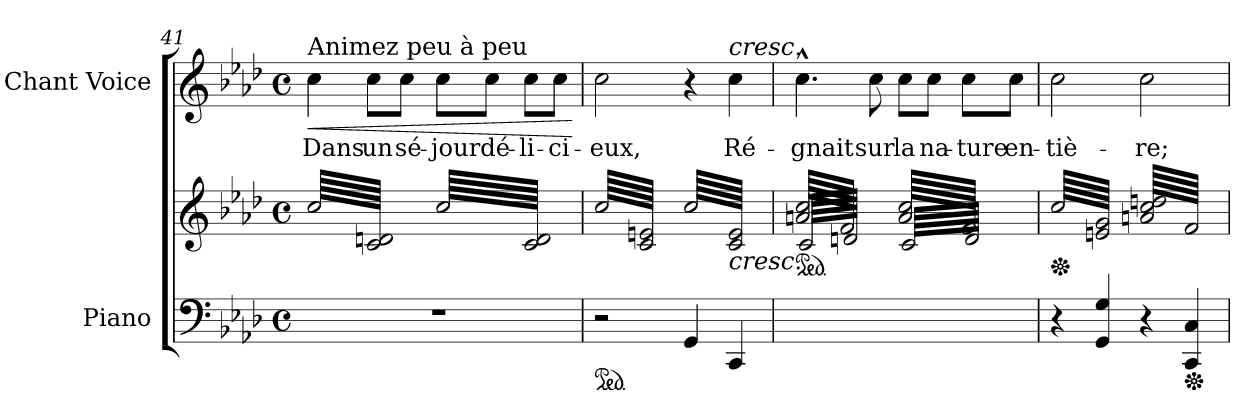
**kern	**kern	**kern	**text	**dynam
*part2	*part2	*part1	*part1	*part1
*staff3	*staff2	*staff1	*staff1	*staff1
*I"Piano	*	*I"Chant Voice	*	*
*I'Pno	*	*	*	*
*clefF4	*clefG2	*clefG2	*	*
*k[b-e-a-d-]	*k[b-e-a-d-]	*k[b-e-a-d-]	*	*
*M4/4	*M4/4	*M4/4	*	*
*met(c)	*met(c)	*met(c)	*	*
=41	=41	=41	=41	=41
!	!	!LO:TX:a:t=Animez  peu à peu	!	!
!	!	!	!	!LO:HP:b
*	*tremolo	*	*	*
1r	64cc/LLLL	4cc\	Dans	<
.	64c/ 64dn/	.	.	.
.	64cc/	.	.	.
.	64c/ 64dn/	.	.	.
.	64cc/	.	.	.
.	64c/ 64dn/	.	.	.
.	64cc/	.	.	.
.	64c/ 64dn/	.	.	.
.	64cc/	.	.	.
.	64c/ 64dn/	.	.	.
.	64cc/	.	.	.
.	64c/ 64dn/	.	.	.
.	64cc/	.	.	.
.	64c/ 64dn/	.	.	.
.	64cc/	.	.	.
.	64c/ 64dn/	.	.	.
.	64cc/	8cc\L	un	.
.	64c/ 64dn/	.	.	.
.	64cc/	.	.	.
.	64c/ 64dn/	.	.	.
.	64cc/	.	.	.
.	64c/ 64dn/	.	.	.
.	64cc/	.	.	.
.	64c/ 64dn/	.	.	.
.	64cc/	8cc\J	sé-	.
.	64c/ 64dn/	.	.	.
.	64cc/	.	.	.
.	64c/ 64dn/	.	.	.
.	64cc/	.	.	.
.	64c/ 64dn/	.	.	.
.	64cc/	.	.	.
.	64c/ 64dn/JJJJ	.	.	.
.	64cc/LLLL	8cc\L	-jour	.
.	64c/ 64d/	.	.	.
.	64cc/	.	.	.
.	64c/ 64d/	.	.	.
.	64cc/	.	.	.
.	64c/ 64d/	.	.	.
.	64cc/	.	.	.
.	64c/ 64d/	.	.	.
.	64cc/	8cc\J	dé-	.
.	64c/ 64d/	.	.	.
.	64cc/	.	.	.
.	64c/ 64d/	.	.	.
.	64cc/	.	.	.
.	64c/ 64d/	.	.	.
.	64cc/	.	.	.
.	64c/ 64d/	.	.	.
.	64cc/	8cc\L	-li-	.
.	64c/ 64d/	.	.	.
.	64cc/	.	.	.
.	64c/ 64d/	.	.	.
.	64cc/	.	.	.
.	64c/ 64d/	.	.	.
.	64cc/	.	.	.
.	64c/ 64d/	.	.	.
.	64cc/	8cc\J	-ci-	.
.	64c/ 64d/	.	.	.
.	64cc/	.	.	.
.	64c/ 64d/	.	.	.
.	64cc/	.	.	.
.	64c/ 64d/	.	.	.
.	64cc/	.	.	.
.	64c/ 64d/JJJJ	.	.	.
.	.	.	.	[
=42	=42	=42	=42	=42
*ped	*	*	*	*
2r	64cc/LLLL	2cc\	-eux,	.
.	64c/ 64en/	.	.	.
.	64cc/	.	.	.
.	64c/ 64en/	.	.	.
.	64cc/	.	.	.
.	64c/ 64en/	.	.	.
.	64cc/	.	.	.
.	64c/ 64en/	.	.	.
.	64cc/	.	.	.
.	64c/ 64en/	.	.	.
.	64cc/	.	.	.
.	64c/ 64en/	.	.	.
.	64cc/	.	.	.
.	64c/ 64en/	.	.	.
.	64cc/	.	.	.
.	64c/ 64en/	.	.	.
.	64cc/	.	.	.
.	64c/ 64en/	.	.	.
.	64cc/	.	.	.
.	64c/ 64en/	.	.	.
.	64cc/	.	.	.
.	64c/ 64en/	.	.	.
.	64cc/	.	.	.
.	64c/ 64en/	.	.	.
.	64cc/	.	.	.
.	64c/ 64en/	.	.	.
.	64cc/	.	.	.
.	64c/ 64en/	.	.	.
.	64cc/	.	.	.
.	64c/ 64en/	.	.	.
.	64cc/	.	.	.
.	64c/ 64en/JJJJ	.	.	.
*8ba	*	*	*	*
4GGG/	64cc/LLLL	4r	.	.
.	64c/ 64e/	.	.	.
.	64cc/	.	.	.
.	64c/ 64e/	.	.	.
.	64cc/	.	.	.
.	64c/ 64e/	.	.	.
.	64cc/	.	.	.
.	64c/ 64e/	.	.	.
.	64cc/	.	.	.
.	64c/ 64e/	.	.	.
.	64cc/	.	.	.
.	64c/ 64e/	.	.	.
.	64cc/	.	.	.
.	64c/ 64e/	.	.	.
.	64cc/	.	.	.
.	64c/ 64e/	.	.	.
!	!	!LO:TX:a:i:t=cresc.	!	!
!	!LO:TX:b:i:t=cresc.	!	!	!
4CCC/	64cc/	4cc\	Ré-	.
.	64c/ 64e/	.	.	.
.	64cc/	.	.	.
.	64c/ 64e/	.	.	.
.	64cc/	.	.	.
.	64c/ 64e/	.	.	.
.	64cc/	.	.	.
.	64c/ 64e/	.	.	.
.	64cc/	.	.	.
.	64c/ 64e/	.	.	.
.	64cc/	.	.	.
.	64c/ 64e/	.	.	.
.	64cc/	.	.	.
.	64c/ 64e/	.	.	.
.	64cc/	.	.	.
.	64c/ 64e/JJJJ	.	.	.
=43	=43	=43	=43	=43
*X8ba	*	*	*	*
*	*^	*	*	*
*	*ped	*	*	*	*
1ryy	64an/ 64cc/LLLL	64c/LLLL	4.cc^^\	-gnait	.
.	64f/	64dn/	.	.	.
.	64an/ 64cc/	64c/	.	.	.
.	64f/	64dn/	.	.	.
.	64an/ 64cc/	64c/	.	.	.
.	64f/	64dn/	.	.	.
.	64an/ 64cc/	64c/	.	.	.
.	64f/	64dn/	.	.	.
.	64an/ 64cc/	64c/	.	.	.
.	64f/	64dn/	.	.	.
.	64an/ 64cc/	64c/	.	.	.
.	64f/	64dn/	.	.	.
.	64an/ 64cc/	64c/	.	.	.
.	64f/	64dn/	.	.	.
.	64an/ 64cc/	64c/	.	.	.
.	64f/	64dn/	.	.	.
.	64an/ 64cc/	64c/	.	.	.
.	64f/	64dn/	.	.	.
.	64an/ 64cc/	64c/	.	.	.
.	64f/	64dn/	.	.	.
.	64an/ 64cc/	64c/	.	.	.
.	64f/	64dn/	.	.	.
.	64an/ 64cc/	64c/	.	.	.
.	64f/	64dn/	.	.	.
.	64an/ 64cc/	64c/	8cc\	sur	.
.	64f/	64dn/	.	.	.
.	64an/ 64cc/	64c/	.	.	.
.	64f/	64dn/	.	.	.
.	64an/ 64cc/	64c/	.	.	.
.	64f/	64dn/	.	.	.
.	64an/ 64cc/	64c/	.	.	.
.	64f/JJJJ	64dn/JJJJ	.	.	.
.	64a/ 64cc/LLLL	64c/LLLL	8cc\L	la	.
.	64f/	64d/	.	.	.
.	64a/ 64cc/	64c/	.	.	.
.	64f/	64d/	.	.	.
.	64a/ 64cc/	64c/	.	.	.
.	64f/	64d/	.	.	.
.	64a/ 64cc/	64c/	.	.	.
.	64f/	64d/	.	.	.
.	64a/ 64cc/	64c/	8cc\J	na-	.
.	64f/	64d/	.	.	.
.	64a/ 64cc/	64c/	.	.	.
.	64f/	64d/	.	.	.
.	64a/ 64cc/	64c/	.	.	.
.	64f/	64d/	.	.	.
.	64a/ 64cc/	64c/	.	.	.
.	64f/	64d/	.	.	.
.	64a/ 64cc/	64c/	8cc\L	-ture	.
.	64f/	64d/	.	.	.
.	64a/ 64cc/	64c/	.	.	.
.	64f/	64d/	.	.	.
.	64a/ 64cc/	64c/	.	.	.
.	64f/	64d/	.	.	.
.	64a/ 64cc/	64c/	.	.	.
.	64f/	64d/	.	.	.
.	64a/ 64cc/	64c/	8cc\J	en-	.
.	64f/	64d/	.	.	.
.	64a/ 64cc/	64c/	.	.	.
.	64f/	64d/	.	.	.
.	64a/ 64cc/	64c/	.	.	.
.	64f/	64d/	.	.	.
.	64a/ 64cc/	64c/	.	.	.
.	64f/JJJJ	64d/JJJJ	.	.	.
*	*v	*v	*	*	*
=44	=44	=44	=44	=44
*	*Xped	*	*	*
4r	64cc/LLLL	2cc\	-tiè-	.
.	64en/ 64g/	.	.	.
.	64cc/	.	.	.
.	64en/ 64g/	.	.	.
.	64cc/	.	.	.
.	64en/ 64g/	.	.	.
.	64cc/	.	.	.
.	64en/ 64g/	.	.	.
.	64cc/	.	.	.
.	64en/ 64g/	.	.	.
.	64cc/	.	.	.
.	64en/ 64g/	.	.	.
.	64cc/	.	.	.
.	64en/ 64g/	.	.	.
.	64cc/	.	.	.
.	64en/ 64g/	.	.	.
4GG/ 4G/	64cc/	.	.	.
.	64en/ 64g/	.	.	.
.	64cc/	.	.	.
.	64en/ 64g/	.	.	.
.	64cc/	.	.	.
.	64en/ 64g/	.	.	.
.	64cc/	.	.	.
.	64en/ 64g/	.	.	.
.	64cc/	.	.	.
.	64en/ 64g/	.	.	.
.	64cc/	.	.	.
.	64en/ 64g/	.	.	.
.	64cc/	.	.	.
.	64en/ 64g/	.	.	.
.	64cc/	.	.	.
.	64en/ 64g/JJJJ	.	.	.
4r	64an/ 64cc/ 64ddn/LLLL	2cc\	-re;	.
.	64f/	.	.	.
.	64an/ 64cc/ 64ddn/	.	.	.
.	64f/	.	.	.
.	64an/ 64cc/ 64ddn/	.	.	.
.	64f/	.	.	.
.	64an/ 64cc/ 64ddn/	.	.	.
.	64f/	.	.	.
.	64an/ 64cc/ 64ddn/	.	.	.
.	64f/	.	.	.
.	64an/ 64cc/ 64ddn/	.	.	.
.	64f/	.	.	.
.	64an/ 64cc/ 64ddn/	.	.	.
.	64f/	.	.	.
.	64an/ 64cc/ 64ddn/	.	.	.
.	64f/	.	.	.
*Xped	*	*	*	*
4CC/ 4C/	64an/ 64cc/ 64ddn/	.	.	.
.	64f/	.	.	.
.	64an/ 64cc/ 64ddn/	.	.	.
.	64f/	.	.	.
.	64an/ 64cc/ 64ddn/	.	.	.
.	64f/	.	.	.
.	64an/ 64cc/ 64ddn/	.	.	.
.	64f/	.	.	.
.	64an/ 64cc/ 64ddn/	.	.	.
.	64f/	.	.	.
.	64an/ 64cc/ 64ddn/	.	.	.
.	64f/	.	.	.
.	64an/ 64cc/ 64ddn/	.	.	.
.	64f/	.	.	.
.	64an/ 64cc/ 64ddn/	.	.	.
.	64f/JJJJ	.	.	.
*	*Xtremolo	*	*	*
.	.	.	.	.
.	.	.	.	.
.	.	.	.	.
.	.	.	.	.
.	.	.	.	.
.	.	.	.	.
.	.	.	.	.
.	.	.	.	.
.	.	.	.	.
.	.	.	.	.
.	.	.	.	.
.	.	.	.	.
.	.	.	.	.
.	.	.	.	.
.	.	.	.	.
.	.	.	.	.
=	=	=	=	=
*-	*-	*-	*-	*-
